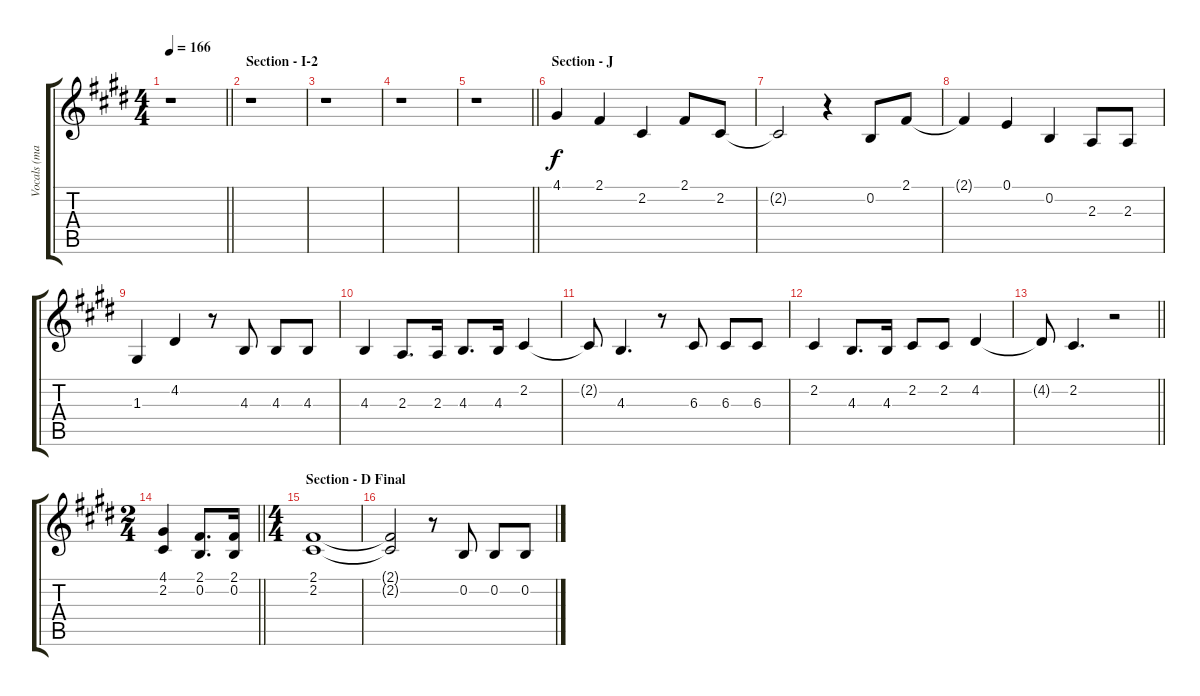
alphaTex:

\track ("Vocals (main)" "Vocals (ma") {instrument altosax}
\staff {score tabs}
\tuning (E4 B3 G3 D3 A2 E2) {hide}
\ts (4 4)
\tempo 166
\clef g2
\barLineRight lightlight
\ks e
r.1{dy f} |
\section ("" "Section - I-2")
r.1 |
r.1 |
r.1 |
\barLineRight lightlight
r.1 |
\section ("" "Section - J")
4.1.4 2.1.4 2.2.4 2.1.8 2.2.8 |
2.2{t}.2 r.4 0.2.8 2.1.8 |
2.1{t}.4 0.1.4 0.2.4 2.3.8 2.3.8 |
1.3.4 4.2.4 r.8 4.3.8 4.3.8 4.3.8 |
4.3.4 2.3.8{d} 2.3.16 4.3.8{d} 4.3.16 2.2.4 |
2.2{t}.8 4.3.4{d} r.8 6.3.8 6.3.8 6.3.8 |
2.2.4 4.3.8{d} 4.3.16 2.2.8 2.2.8 4.2.4 |
\barLineRight lightlight
4.2{t}.8 2.2.4{d} r.2 |
\ts (2 4)
\barLineRight lightlight
(4.1 2.2).4 (2.1 0.2).8{d} (2.1 0.2).16 |
\ts (4 4)
\section ("" "Section - D Final")
(2.1 2.2).1 |
(2.1{t} 2.2{t}).2 r.8 0.2.8 0.2.8 0.2.8
